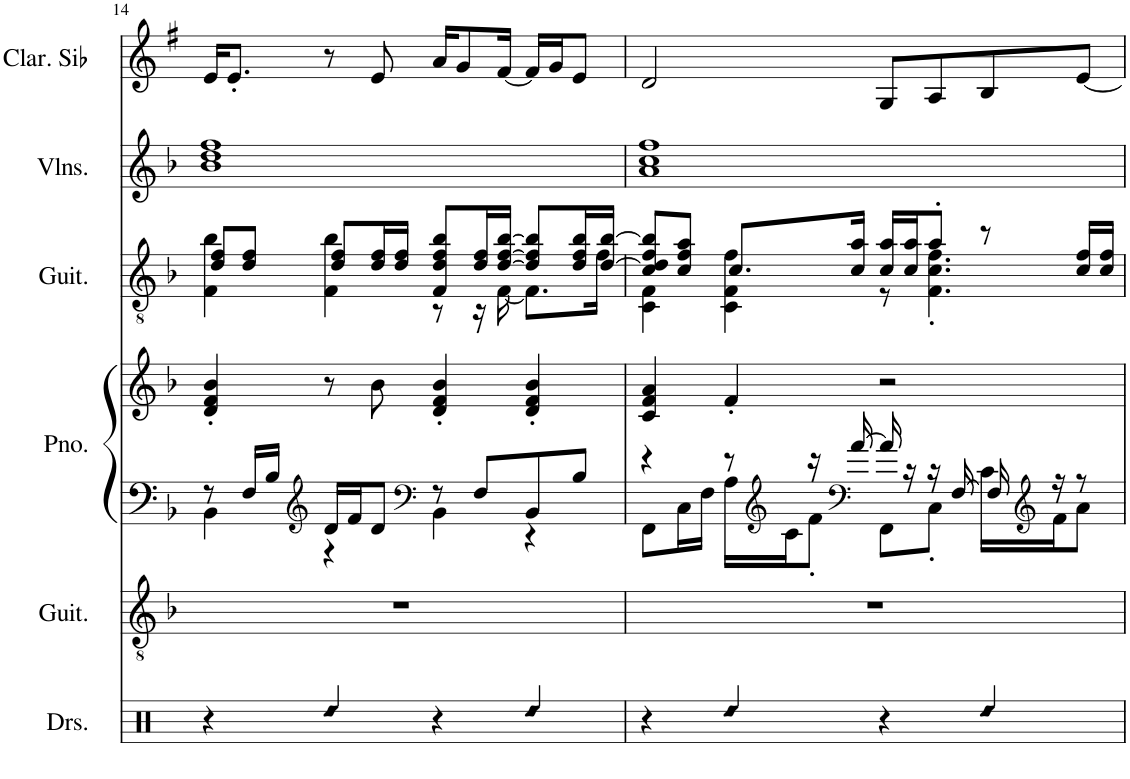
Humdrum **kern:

**kern	**kern	**kern	**kern	**kern	**kern	**kern
*part6	*part5	*part4	*part4	*part3	*part2	*part1
*staff7	*staff6	*staff5	*staff4	*staff3	*staff2	*staff1
*I"Drumset	*I"Acoustic Guitar	*I"Piano	*	*I"Acoustic Guitar	*I"Violins	*I"Clarinette en Sib
*I'Drs.	*I'Guit.	*I'Pno.	*	*I'Guit.	*I'Vlns.	*I'Clar. Sib
!!LO:PB:g=z
*clefX	*clefGv2	*clefG2	*clefG2	*clefGv2	*clefG2	*clefG2
*	*	*	*	*	*	*Trd1c2
*k[]	*k[b-]	*k[b-]	*k[b-]	*k[b-]	*k[b-]	*k[f#]
*M4/4	*M4/4	*M4/4	*M4/4	*M4/4	*M4/4	*M4/4
=14	=14	=14	=14	=14	=14	=14
*	*	*^	*	*^	*	*
4r	1r	8r	4BB-\	4d/' 4f/' 4b-/'	8d/ 8f/L	4F\ 4b-\	1b- 1dd 1ff	16e/KL
.	.	.	.	.	.	.	.	8.e'/J
.	.	16F/LL	.	.	8d/ 8f/J	.	.	.
.	.	16B-/JJ	.	.	.	.	.	.
*	*	*clefG2	*	*	*	*	*	*
!LO:N:head=diamond	!	!	!	!	!	!	!	!
4Rdd/	.	16d/LL	4r	8r	8d/ 8f/L	4F\ 4b-\	.	8r
.	.	16f/J	.	.	.	.	.	.
.	.	8d/J	.	8b-\	16d/ 16f/L	.	.	8e/
.	.	.	.	.	16d/ 16f/JJ	.	.	.
*	*	*clefF4	*	*	*	*	*	*
4r	.	8r	4BB-\	4d/' 4f/' 4b-/'	8F/ 8d/ 8f/ 8b-/L	8r	.	16a/KL
.	.	.	.	.	.	.	.	8g/
.	.	8F/L	.	.	16d/ 16f/L	16r	.	.
.	.	.	.	.	[16d/ [16f/ [16b-/JJ	[16F\	.	[16f#/Jk
!LO:N:head=diamond	!	!	!	!	!	!	!	!
4Rdd/	.	8BB-/	4r	4d/' 4f/' 4b-/'	8d/] 8f/] 8b-/]L	8.F\L]	.	16f#/LL]
.	.	.	.	.	.	.	.	16g/J
.	.	8B-/J	.	.	16d/ 16f/ 16b-/L	.	.	8e/J
.	.	.	.	.	[16d/ [16b-/JJ	16f\Jk	.	.
=15	=15	=15	=15	=15	=15	=15	=15	=15
4r	1r	4r	8FF\L	4c/ 4f/ 4a/	8c/ 8d/] 8f/ 8b-/]L	4C\ 4F\	1a 1cc 1ff	2d/
.	.	.	16C\L	.	8c/ 8f/ 8a/J	.	.	.
.	.	.	16F\JJ	.	.	.	.	.
!LO:N:head=diamond	!	!	!	!	!	!	!	!
4Rdd/	.	8r	16A\LL	4f'/	8.c/L	4C\ 4F\ 4f\	.	.
*	*	*clefG2	*	*	*	*	*	*
.	.	.	16c\J	.	.	.	.	.
.	.	16r	8f'\J	.	.	.	.	.
*	*	*clefF4	*	*	*	*	*	*
.	.	[16a/	.	.	16c/ 16a/Jk	.	.	.
4r	.	16a/]	8FF\L	2r	16c/ 16a/LL	8r	.	8G/L
.	.	16r	.	.	16c/ 16a/J	.	.	.
.	.	16r	8C'\J	.	8a'/J	4.F\' 4.c\' 4.f\'	.	8A/
.	.	[16F/	.	.	.	.	.	.
!LO:N:head=diamond	!	!	!	!	!	!	!	!
4Rdd/	.	16F/]	16c\LL	.	8r	.	.	8B/
*	*	*clefG2	*	*	*	*	*	*
.	.	16r	16f\J	.	.	.	.	.
.	.	8r	8a\J	.	16c/ 16f/LL	.	.	[8e/J
.	.	.	.	.	16c/ 16f/JJ	.	.	.
*	*	*v	*v	*	*v	*v	*	*
=	=	=	=	=	=	=
*-	*-	*-	*-	*-	*-	*-
